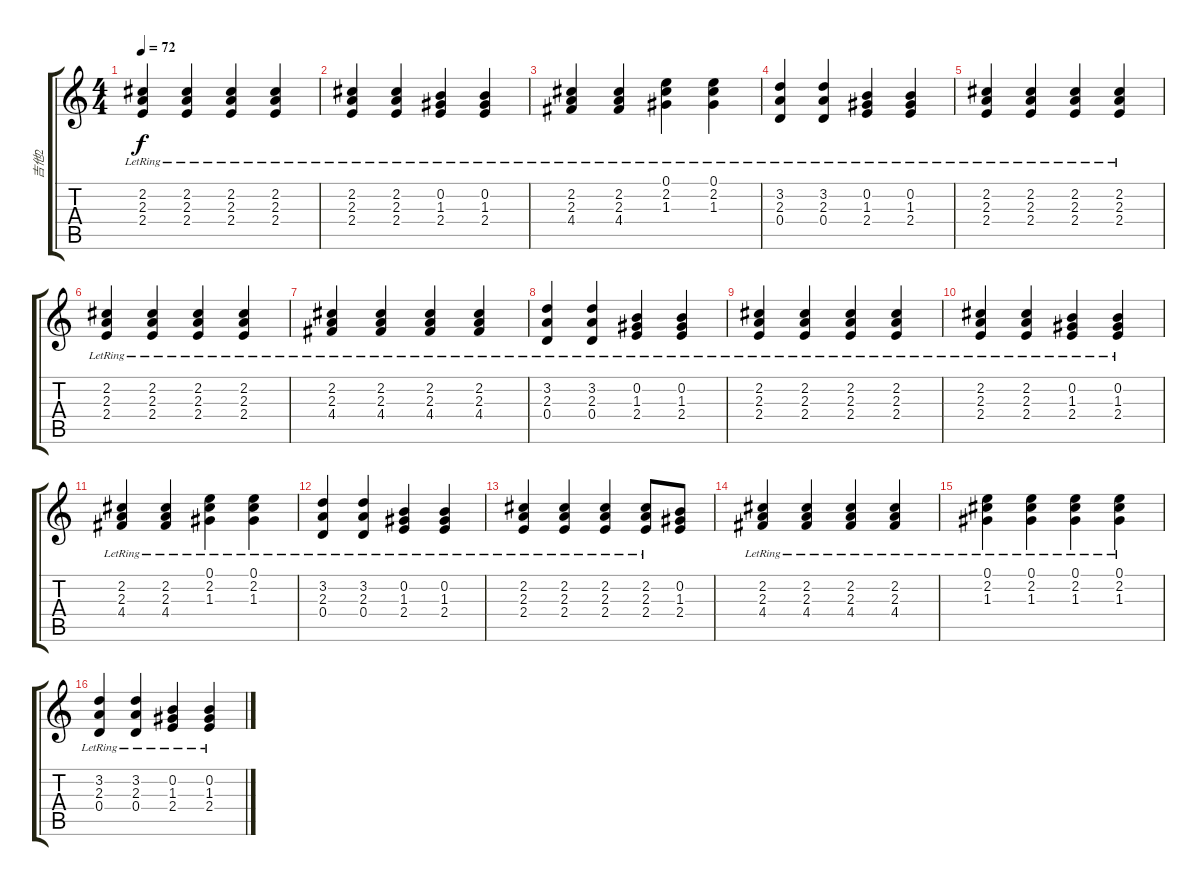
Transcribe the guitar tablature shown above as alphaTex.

\track ("吉他2" "吉他2") {instrument acousticguitarsteel}
\staff {score tabs}
\tuning (E4 B3 G3 D3 A2 E2) {hide}
\ts (4 4)
\tempo 72
\clef g2
\ks c
(2.2{lr} 2.3{lr} 2.4{lr}).4{dy f} (2.2{lr} 2.3{lr} 2.4{lr}).4 (2.2{lr} 2.3{lr} 2.4{lr}).4 (2.2{lr} 2.3{lr} 2.4{lr}).4 |
(2.2{lr} 2.3{lr} 2.4{lr}).4 (2.2{lr} 2.3{lr} 2.4{lr}).4 (0.2{lr} 1.3{lr} 2.4{lr}).4 (0.2{lr} 1.3{lr} 2.4{lr}).4 |
(2.2{lr} 2.3{lr} 4.4{lr}).4 (2.2{lr} 2.3{lr} 4.4{lr}).4 (0.1{lr} 2.2{lr} 1.3{lr}).4 (0.1{lr} 2.2{lr} 1.3{lr}).4 |
(3.2{lr} 2.3{lr} 0.4{lr}).4 (3.2{lr} 2.3{lr} 0.4{lr}).4 (0.2{lr} 1.3{lr} 2.4{lr}).4 (0.2{lr} 1.3{lr} 2.4{lr}).4 |
(2.2{lr} 2.3{lr} 2.4{lr}).4 (2.2{lr} 2.3{lr} 2.4{lr}).4 (2.2{lr} 2.3{lr} 2.4{lr}).4 (2.2{lr} 2.3{lr} 2.4{lr}).4 |
(2.2{lr} 2.3{lr} 2.4{lr}).4 (2.2{lr} 2.3{lr} 2.4{lr}).4 (2.2{lr} 2.3{lr} 2.4{lr}).4 (2.2{lr} 2.3{lr} 2.4{lr}).4 |
(2.2{lr} 2.3{lr} 4.4{lr}).4 (2.2{lr} 2.3{lr} 4.4{lr}).4 (2.2{lr} 2.3{lr} 4.4{lr}).4 (2.2{lr} 2.3{lr} 4.4{lr}).4 |
(3.2{lr} 2.3{lr} 0.4{lr}).4 (3.2{lr} 2.3{lr} 0.4{lr}).4 (0.2{lr} 1.3{lr} 2.4{lr}).4 (0.2{lr} 1.3{lr} 2.4{lr}).4 |
(2.2{lr} 2.3{lr} 2.4{lr}).4 (2.2{lr} 2.3{lr} 2.4{lr}).4 (2.2{lr} 2.3{lr} 2.4{lr}).4 (2.2{lr} 2.3{lr} 2.4{lr}).4 |
(2.2{lr} 2.3{lr} 2.4{lr}).4 (2.2{lr} 2.3{lr} 2.4{lr}).4 (0.2{lr} 1.3{lr} 2.4{lr}).4 (0.2{lr} 1.3{lr} 2.4{lr}).4 |
(2.2{lr} 2.3{lr} 4.4{lr}).4 (2.2{lr} 2.3{lr} 4.4{lr}).4 (0.1{lr} 2.2{lr} 1.3{lr}).4 (0.1{lr} 2.2{lr} 1.3{lr}).4 |
(3.2{lr} 2.3{lr} 0.4{lr}).4 (3.2{lr} 2.3{lr} 0.4{lr}).4 (0.2{lr} 1.3{lr} 2.4{lr}).4 (0.2{lr} 1.3{lr} 2.4{lr}).4 |
(2.2{lr} 2.3{lr} 2.4{lr}).4 (2.2{lr} 2.3{lr} 2.4{lr}).4 (2.2{lr} 2.3{lr} 2.4{lr}).4 (2.2{lr} 2.3{lr} 2.4{lr}).8 (0.2 1.3 2.4).8 |
(2.2{lr} 2.3{lr} 4.4{lr}).4 (2.2{lr} 2.3{lr} 4.4{lr}).4 (2.2{lr} 2.3{lr} 4.4{lr}).4 (2.2{lr} 2.3{lr} 4.4{lr}).4 |
(0.1{lr} 2.2{lr} 1.3{lr}).4 (0.1{lr} 2.2{lr} 1.3{lr}).4 (0.1{lr} 2.2{lr} 1.3{lr}).4 (0.1{lr} 2.2{lr} 1.3{lr}).4 |
(3.2{lr} 2.3{lr} 0.4{lr}).4 (3.2{lr} 2.3{lr} 0.4{lr}).4 (0.2{lr} 1.3{lr} 2.4{lr}).4 (0.2{lr} 1.3{lr} 2.4{lr}).4
